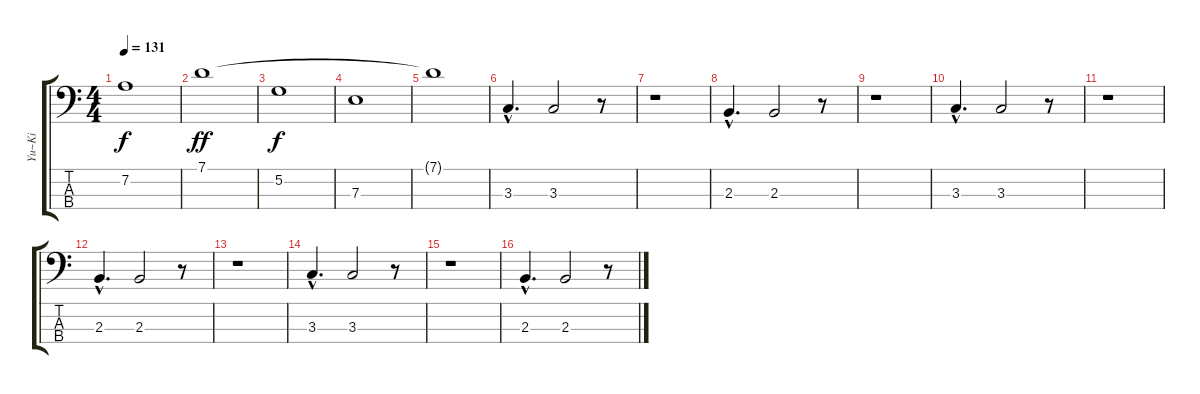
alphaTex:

\track ("Yu~Ki" "Yu~Ki") {instrument electricbasspick}
\staff {score tabs}
\tuning (G2 D2 A1 E1) {hide}
\ts (4 4)
\tempo 131
\clef f4
\ks c
7.2.1{dy f} |
7.1.1{dy ff} |
5.2.1{dy f} |
7.3.1 |
7.1{t}.1 |
3.3{hac}.4{d} 3.3.2 r.8 |
r.1 |
2.3{hac}.4{d} 2.3.2 r.8 |
r.1 |
3.3{hac}.4{d} 3.3.2 r.8 |
r.1 |
2.3{hac}.4{d} 2.3.2 r.8 |
r.1 |
3.3{hac}.4{d} 3.3.2 r.8 |
r.1 |
2.3{hac}.4{d} 2.3.2 r.8
